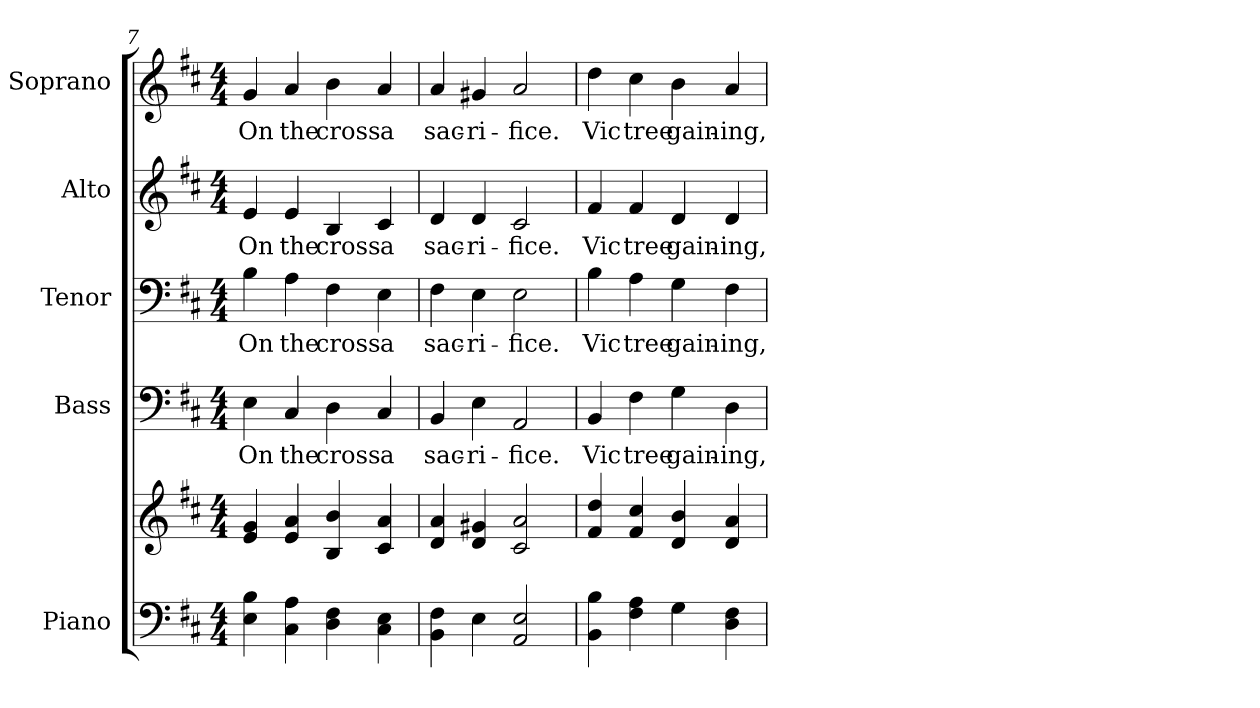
**kern	**kern	**kern	**text	**kern	**text	**kern	**text	**kern	**text
*part5	*part5	*part4	*part4	*part3	*part3	*part2	*part2	*part1	*part1
*staff6	*staff5	*staff4	*staff4	*staff3	*staff3	*staff2	*staff2	*staff1	*staff1
*I"Piano	*	*I"Bass	*	*I"Tenor	*	*I"Alto	*	*I"Soprano	*
*I'Pno.	*	*I'B.	*	*I'T.	*	*I'A.	*	*I'S.	*
!!LO:PB:g=z
*clefF4	*clefG2	*clefF4	*	*clefF4	*	*clefG2	*	*clefG2	*
*k[f#c#]	*k[f#c#]	*k[f#c#]	*	*k[f#c#]	*	*k[f#c#]	*	*k[f#c#]	*
*D:	*D:	*D:	*	*D:	*	*D:	*	*D:	*
*M4/4	*M4/4	*M4/4	*	*M4/4	*	*M4/4	*	*M4/4	*
=7	=7	=7	=7	=7	=7	=7	=7	=7	=7
!	!	!	!LO:LY:b:color=#000000	!	!	!	!	!	!
!	!	!	!	!	!LO:LY:b:color=#000000	!	!	!	!
!	!	!	!	!	!	!	!LO:LY:b:color=#000000	!	!
!	!	!	!	!	!	!	!	!	!LO:LY:b:color=#000000
4Ei\ 4Bi	4ei/ 4gi	4Ei\	On	4Bi\	On	4ei/	On	4gi/	On
!	!	!	!LO:LY:b:color=#000000	!	!	!	!	!	!
!	!	!	!	!	!LO:LY:b:color=#000000	!	!	!	!
!	!	!	!	!	!	!	!LO:LY:b:color=#000000	!	!
!	!	!	!	!	!	!	!	!	!LO:LY:b:color=#000000
4C#i\ 4Ai	4ei/ 4ai	4C#i/	the	4Ai\	the	4ei/	the	4ai/	the
!	!	!	!LO:LY:b:color=#000000	!	!	!	!	!	!
!	!	!	!	!	!LO:LY:b:color=#000000	!	!	!	!
!	!	!	!	!	!	!	!LO:LY:b:color=#000000	!	!
!	!	!	!	!	!	!	!	!	!LO:LY:b:color=#000000
4Di\ 4F#i	4Bi/ 4bi	4Di\	cross	4F#i\	cross	4Bi/	cross	4bi\	cross
!	!	!	!LO:LY:b:color=#000000	!	!	!	!	!	!
!	!	!	!	!	!LO:LY:b:color=#000000	!	!	!	!
!	!	!	!	!	!	!	!LO:LY:b:color=#000000	!	!
!	!	!	!	!	!	!	!	!	!LO:LY:b:color=#000000
4C#i\ 4Ei	4c#i/ 4ai	4C#i/	a	4Ei\	a	4c#i/	a	4ai/	a
=8	=8	=8	=8	=8	=8	=8	=8	=8	=8
!	!	!	!LO:LY:b:color=#000000	!	!	!	!	!	!
!	!	!	!	!	!LO:LY:b:color=#000000	!	!	!	!
!	!	!	!	!	!	!	!LO:LY:b:color=#000000	!	!
!	!	!	!	!	!	!	!	!	!LO:LY:b:color=#000000
4BBi\ 4F#i	4di/ 4ai	4BBi/	sac-	4F#i\	sac-	4di/	sac-	4ai/	sac-
!	!	!	!LO:LY:b:color=#000000	!	!	!	!	!	!
!	!	!	!	!	!LO:LY:b:color=#000000	!	!	!	!
!	!	!	!	!	!	!	!LO:LY:b:color=#000000	!	!
!	!	!	!	!	!	!	!	!	!LO:LY:b:color=#000000
4Ei\	4di/ 4g#Xi	4Ei\	-ri-	4Ei\	-ri-	4di/	-ri-	4g#Xi/	-ri-
!	!	!	!LO:LY:b:color=#000000	!	!	!	!	!	!
!	!	!	!	!	!LO:LY:b:color=#000000	!	!	!	!
!	!	!	!	!	!	!	!LO:LY:b:color=#000000	!	!
!	!	!	!	!	!	!	!	!	!LO:LY:b:color=#000000
2AAi/ 2Ei	2c#i/ 2ai	2AAi/	-fice.	2Ei\	-fice.	2c#i/	-fice.	2ai/	-fice.
!!LO:PB:g=z
=9	=9	=9	=9	=9	=9	=9	=9	=9	=9
!	!	!	!LO:LY:b:color=#000000	!	!	!	!	!	!
!	!	!	!	!	!LO:LY:b:color=#000000	!	!	!	!
!	!	!	!	!	!	!	!LO:LY:b:color=#000000	!	!
!	!	!	!	!	!	!	!	!	!LO:LY:b:color=#000000
4BBi\ 4Bi	4f#i/ 4ddi	4BBi/	Vic	4Bi\	Vic	4f#i/	Vic	4ddi\	Vic
!	!	!	!LO:LY:b:color=#000000	!	!	!	!	!	!
!	!	!	!	!	!LO:LY:b:color=#000000	!	!	!	!
!	!	!	!	!	!	!	!LO:LY:b:color=#000000	!	!
!	!	!	!	!	!	!	!	!	!LO:LY:b:color=#000000
4F#i\ 4Ai	4f#i/ 4cc#i	4F#i\	tree	4Ai\	tree	4f#i/	tree	4cc#i\	tree
!	!	!	!LO:LY:b:color=#000000	!	!	!	!	!	!
!	!	!	!	!	!LO:LY:b:color=#000000	!	!	!	!
!	!	!	!	!	!	!	!LO:LY:b:color=#000000	!	!
!	!	!	!	!	!	!	!	!	!LO:LY:b:color=#000000
4Gi\	4di/ 4bi	4Gi\	gain-	4Gi\	gain-	4di/	gain-	4bi\	gain-
!	!	!	!LO:LY:b:color=#000000	!	!	!	!	!	!
!	!	!	!	!	!LO:LY:b:color=#000000	!	!	!	!
!	!	!	!	!	!	!	!LO:LY:b:color=#000000	!	!
!	!	!	!	!	!	!	!	!	!LO:LY:b:color=#000000
4Di\ 4F#i	4di/ 4ai	4Di\	-ing,	4F#i\	-ing,	4di/	-ing,	4ai/	-ing,
=	=	=	=	=	=	=	=	=	=
*-	*-	*-	*-	*-	*-	*-	*-	*-	*-
